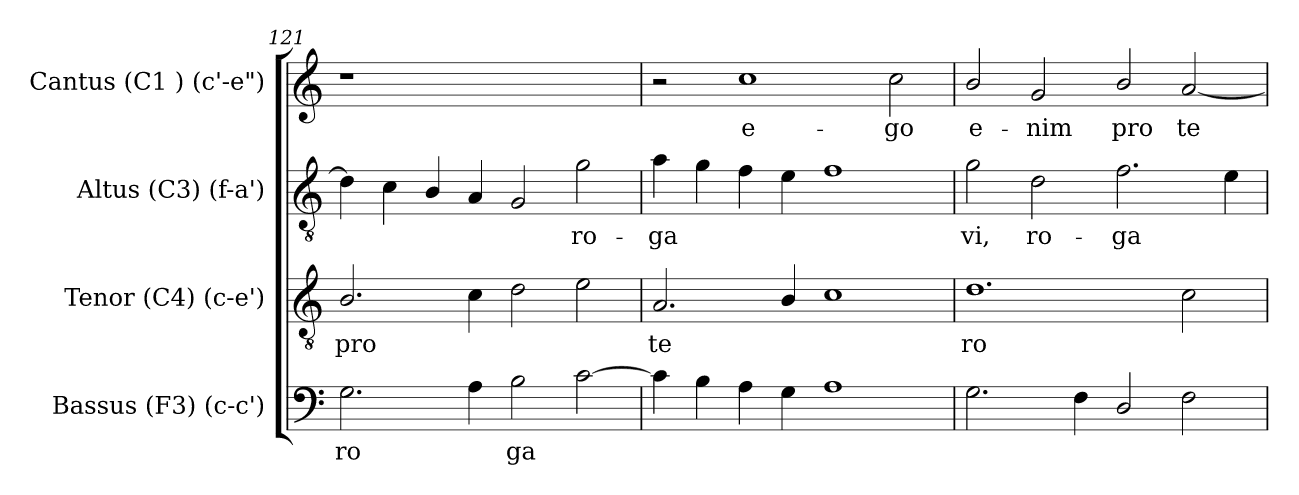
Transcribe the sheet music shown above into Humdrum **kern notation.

**kern	**text	**kern	**text	**kern	**text	**kern	**text
*part4	*part4	*part3	*part3	*part2	*part2	*part1	*part1
*staff4	*staff4	*staff3	*staff3	*staff2	*staff2	*staff1	*staff1
*I"Bassus (F3)  (c-c')	*	*I"Tenor (C4)  (c-e')	*	*I"Altus (C3)  (f-a')	*	*I"Cantus (C1 )  (c'-e")	*
!!LO:PB:g=z
*clefF4	*	*clefGv2	*	*clefGv2	*	*clefG2	*
*k[]	*	*k[]	*	*k[]	*	*k[]	*
*C:	*	*C:	*	*C:	*	*C:	*
=121	=121	=121	=121	=121	=121	=121	=121
!	!LO:LY:b:cj	!	!LO:LY:b:cj	!	!LO:LY:b:cj	!	!
2.G\	ro-	2.B/	pro	4d\]	.	1r	.
!	!	!	!	!	!LO:LY:b:cj	!	!
.	.	.	.	4c\	.	.	.
!	!	!	!	!	!LO:LY:b:cj	!	!
.	.	.	.	4B/	.	.	.
!	!LO:LY:b:cj	!	!LO:LY:b:cj	!	!LO:LY:b:cj	!	!
4A\	--	4c\	.	4A/	.	.	.
!	!LO:LY:b:cj	!	!LO:LY:b:cj	!	!LO:LY:b:cj	!	!
2B\	-ga-	2d\	.	2G/	.	1ryy	.
!	!LO:LY:b:cj	!	!LO:LY:b:cj	!	!LO:LY:b:cj	!	!
[>2c\	--	2e\	.	2g\	ro-	.	.
=122	=122	=122	=122	=122	=122	=122	=122
!	!LO:LY:b:cj	!	!LO:LY:b:cj	!	!LO:LY:b:cj	!	!
4c\]	--	2.A/	te	4a\	-ga-	2r	.
!	!LO:LY:b:cj	!	!	!	!LO:LY:b:cj	!	!
4B\	--	.	.	4g\	--	.	.
!	!LO:LY:b:cj	!	!	!	!LO:LY:b:cj	!	!LO:LY:b:cj
4A\	--	.	.	4f\	--	1cc	e-
!	!LO:LY:b:cj	!	!LO:LY:b:cj	!	!LO:LY:b:cj	!	!
4G\	--	4B/	.	4e\	--	.	.
!	!LO:LY:b:cj	!	!LO:LY:b:cj	!	!LO:LY:b:cj	!	!
1A	--	1c	.	1f	--	.	.
!	!	!	!	!	!	!	!LO:LY:b:cj
.	.	.	.	.	.	2cc\	-go
=123	=123	=123	=123	=123	=123	=123	=123
!	!LO:LY:b:cj	!	!LO:LY:b:cj	!	!LO:LY:b:cj	!	!LO:LY:b:cj
2.G\	--	1.d	ro-	2g\	-vi,	2b/	e-
!	!	!	!	!	!LO:LY:b:cj	!	!LO:LY:b:cj
.	.	.	.	2d\	ro-	2g/	-nim
!	!LO:LY:b:cj	!	!	!	!	!	!
4F\	--	.	.	.	.	.	.
!	!LO:LY:b:cj	!	!	!	!LO:LY:b:cj	!	!LO:LY:b:cj
2D/	--	.	.	2.f\	-ga-	2b/	pro
!	!LO:LY:b:cj	!	!LO:LY:b:cj	!	!	!	!LO:LY:b:cj
2F\	--	2c\	--	.	.	[<2a/	te
!	!	!	!	!	!LO:LY:b:cj	!	!
.	.	.	.	4e\	--	.	.
=	=	=	=	=	=	=	=
*-	*-	*-	*-	*-	*-	*-	*-
